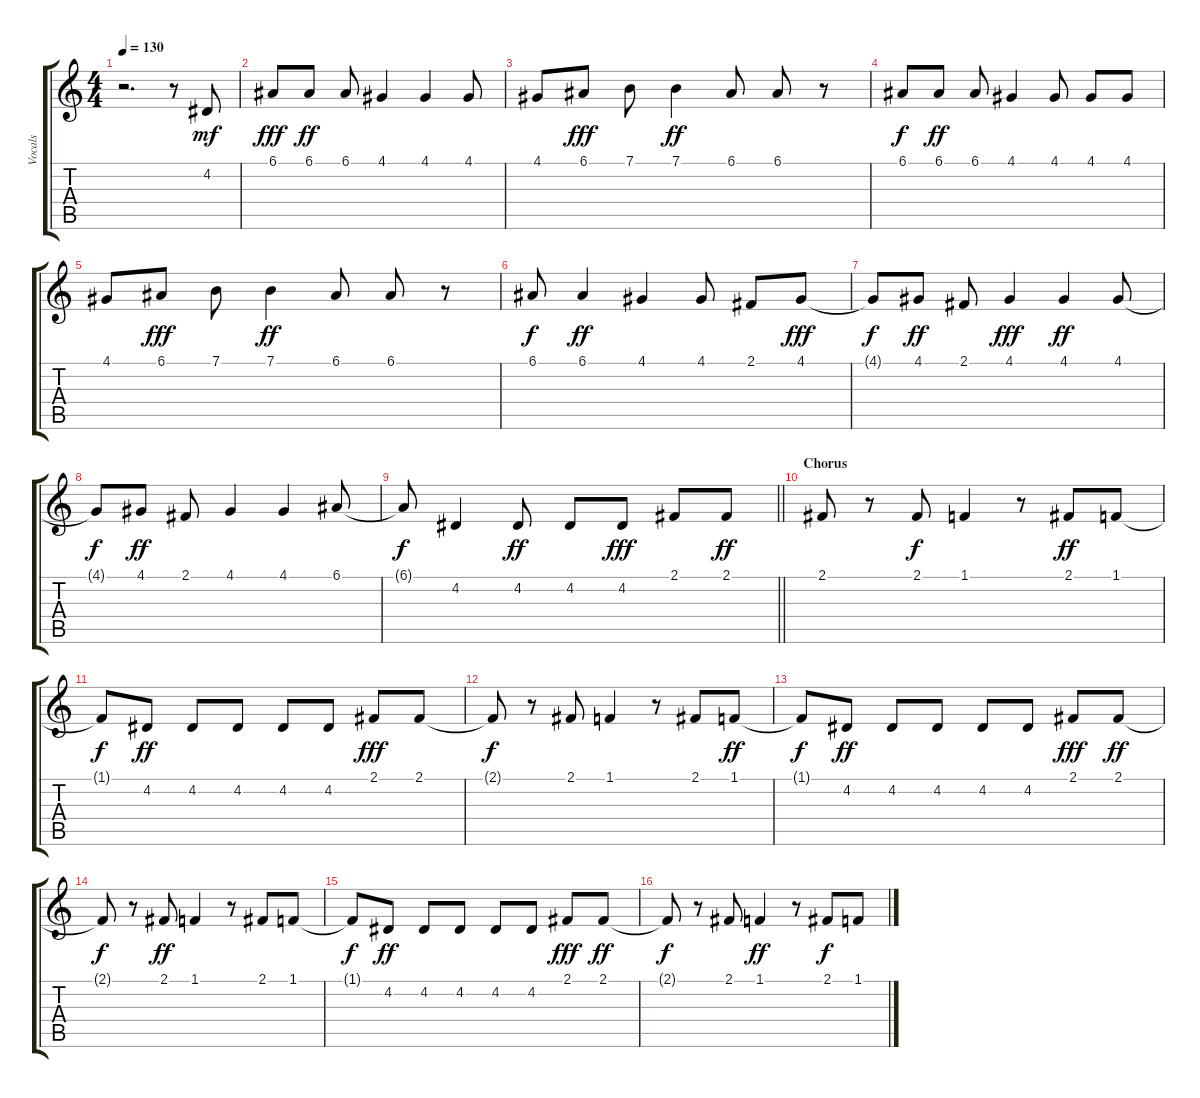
\track ("Vocals" "Vocals") {instrument altosax}
\staff {score tabs}
\tuning (E4 B3 G3 D3 A2 E2) {hide}
\ts (4 4)
\tempo 130
\clef g2
\ks c
r.2{d dy mf} r.8 4.2.8 |
6.1.8{dy fff} 6.1.8{dy ff} 6.1.8 4.1.4 4.1.4 4.1.8 |
4.1.8 6.1.8{dy fff} 7.1.8 7.1.4{dy ff} 6.1.8 6.1.8 r.8 |
6.1.8{dy f} 6.1.8{dy ff} 6.1.8 4.1.4 4.1.8 4.1.8 4.1.8 |
4.1.8 6.1.8{dy fff} 7.1.8 7.1.4{dy ff} 6.1.8 6.1.8 r.8 |
6.1.8{dy f} 6.1.4{dy ff} 4.1.4 4.1.8 2.1.8 4.1.8{dy fff} |
4.1{t}.8{dy f} 4.1.8{dy ff} 2.1.8 4.1.4{dy fff} 4.1.4{dy ff} 4.1.8 |
4.1{t}.8{dy f} 4.1.8{dy ff} 2.1.8 4.1.4 4.1.4 6.1.8 |
\barLineRight lightlight
6.1{t}.8{dy f} 4.2.4 4.2.8{dy ff} 4.2.8 4.2.8{dy fff} 2.1.8 2.1.8{dy ff} |
\section ("" "Chorus")
2.1.8 r.8 2.1.8{dy f} 1.1.4 r.8 2.1.8{dy ff} 1.1.8 |
1.1{t}.8{dy f} 4.2.8{dy ff} 4.2.8 4.2.8 4.2.8 4.2.8 2.1.8{dy fff} 2.1.8 |
2.1{t}.8{dy f} r.8 2.1.8 1.1.4 r.8 2.1.8 1.1.8{dy ff} |
1.1{t}.8{dy f} 4.2.8{dy ff} 4.2.8 4.2.8 4.2.8 4.2.8 2.1.8{dy fff} 2.1.8{dy ff} |
2.1{t}.8{dy f} r.8 2.1.8{dy ff} 1.1.4 r.8 2.1.8 1.1.8 |
1.1{t}.8{dy f} 4.2.8{dy ff} 4.2.8 4.2.8 4.2.8 4.2.8 2.1.8{dy fff} 2.1.8{dy ff} |
2.1{t}.8{dy f} r.8 2.1.8 1.1.4{dy ff} r.8 2.1.8{dy f} 1.1.8
